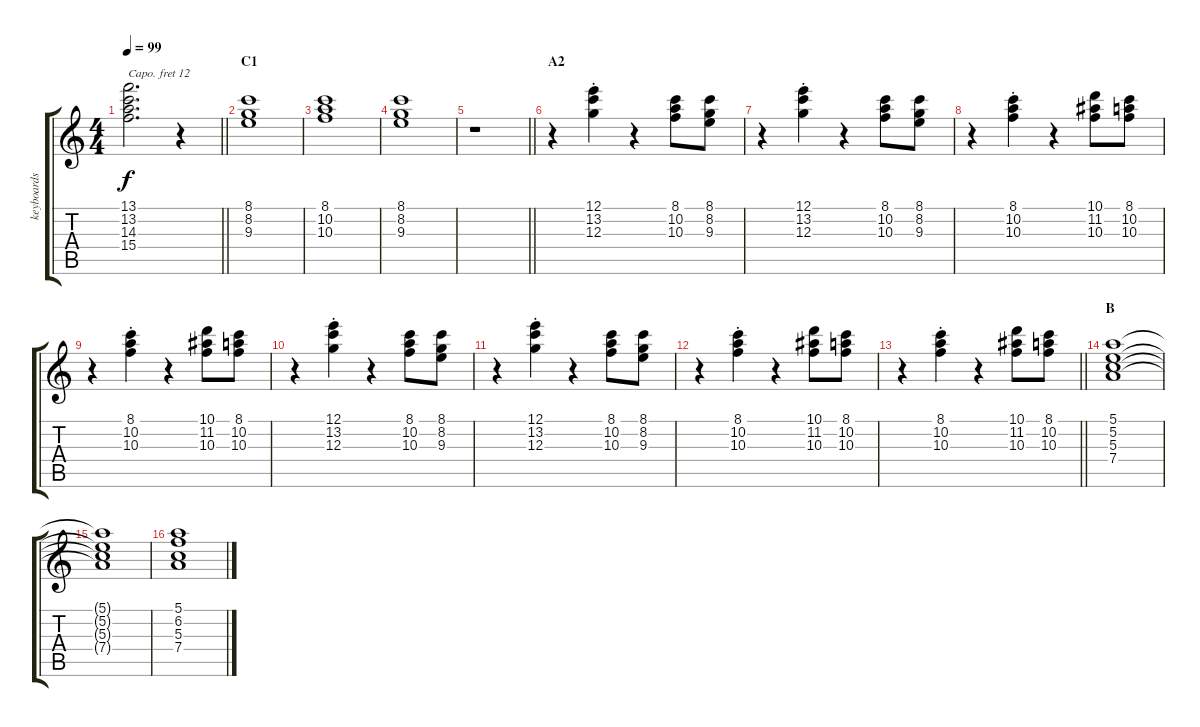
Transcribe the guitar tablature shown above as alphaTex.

\track ("keyboards" "keyboards") {instrument drawbarorgan}
\staff {score tabs}
\capo 12
\tuning (E4 B3 G3 D3 A2 E2) {hide}
\ts (4 4)
\tempo 99
\clef g2
\barLineRight lightlight
\ks c
(13.1{t} 13.2{t} 14.3{t} 15.4{t}).2{d dy f} r.4 |
\section ("" "C1")
(8.1 8.2 9.3).1 |
(8.1 10.2 10.3).1 |
(8.1 8.2 9.3).1 |
\barLineRight lightlight
r.1 |
\section ("" "A2")
r.4 (12.1{st} 13.2{st} 12.3{st}).4 r.4 (8.1 10.2 10.3).8 (8.1 8.2 9.3).8 |
r.4 (12.1{st} 13.2{st} 12.3{st}).4 r.4 (8.1 10.2 10.3).8 (8.1 8.2 9.3).8 |
r.4 (8.1{st} 10.2{st} 10.3{st}).4 r.4 (10.1 11.2 10.3).8 (8.1 10.2 10.3).8 |
r.4 (8.1{st} 10.2{st} 10.3{st}).4 r.4 (10.1 11.2 10.3).8 (8.1 10.2 10.3).8 |
r.4 (12.1{st} 13.2{st} 12.3{st}).4 r.4 (8.1 10.2 10.3).8 (8.1 8.2 9.3).8 |
r.4 (12.1{st} 13.2{st} 12.3{st}).4 r.4 (8.1 10.2 10.3).8 (8.1 8.2 9.3).8 |
r.4 (8.1{st} 10.2{st} 10.3{st}).4 r.4 (10.1 11.2 10.3).8 (8.1 10.2 10.3).8 |
\barLineRight lightlight
r.4 (8.1{st} 10.2{st} 10.3{st}).4 r.4 (10.1 11.2 10.3).8 (8.1 10.2 10.3).8 |
\section ("" "B")
(5.1 5.2 5.3 7.4).1 |
(5.1{t} 5.2{t} 5.3{t} 7.4{t}).1 |
(5.1 6.2 5.3 7.4).1
